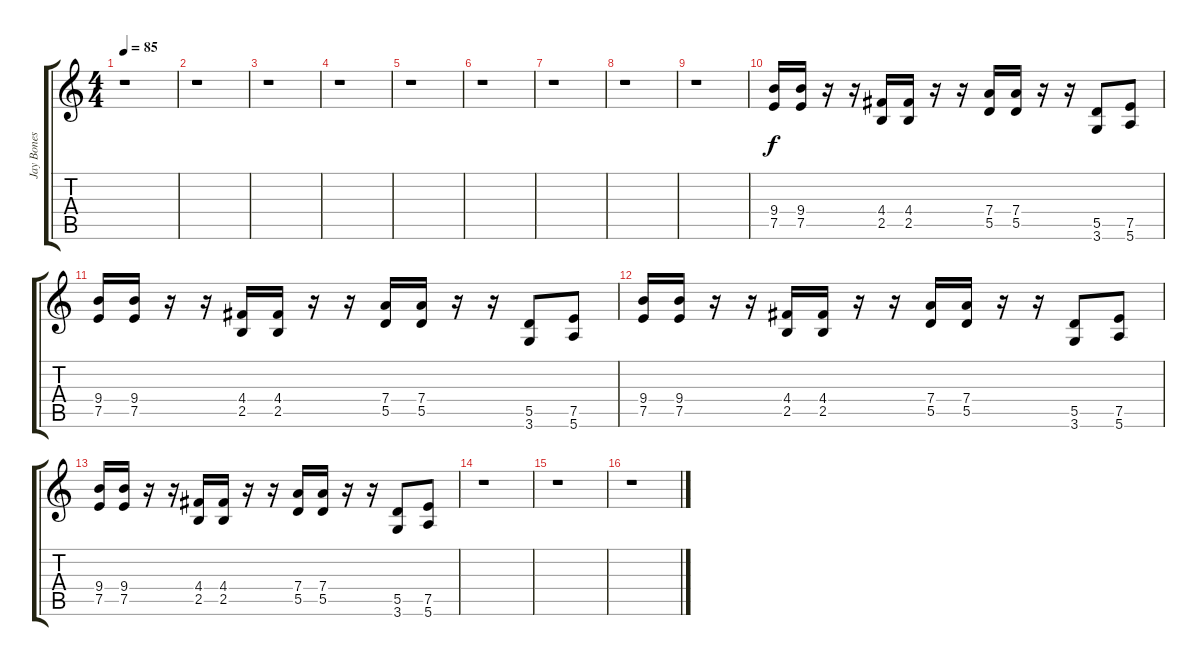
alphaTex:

\track ("Jay Bones I" "Jay Bones ") {instrument electricguitarjazz}
\staff {score tabs}
\tuning (E4 B3 G3 D3 A2 E2) {hide}
\ts (4 4)
\tempo 85
\clef g2
\ks c
r.1{dy f instrument electricguitarjazz} |
r.1 |
r.1 |
r.1 |
r.1 |
r.1 |
r.1 |
r.1 |
r.1 |
(9.4 7.5).16 (9.4 7.5).16 r.16 r.16 (4.4 2.5).16 (4.4 2.5).16 r.16 r.16 (7.4 5.5).16 (7.4 5.5).16 r.16 r.16 (5.5 3.6).8 (7.5 5.6).8 |
(9.4 7.5).16 (9.4 7.5).16 r.16 r.16 (4.4 2.5).16 (4.4 2.5).16 r.16 r.16 (7.4 5.5).16 (7.4 5.5).16 r.16 r.16 (5.5 3.6).8 (7.5 5.6).8 |
(9.4 7.5).16 (9.4 7.5).16 r.16 r.16 (4.4 2.5).16 (4.4 2.5).16 r.16 r.16 (7.4 5.5).16 (7.4 5.5).16 r.16 r.16 (5.5 3.6).8 (7.5 5.6).8 |
(9.4 7.5).16 (9.4 7.5).16 r.16 r.16 (4.4 2.5).16 (4.4 2.5).16 r.16 r.16 (7.4 5.5).16 (7.4 5.5).16 r.16 r.16 (5.5 3.6).8 (7.5 5.6).8 |
r.1 |
r.1 |
r.1
